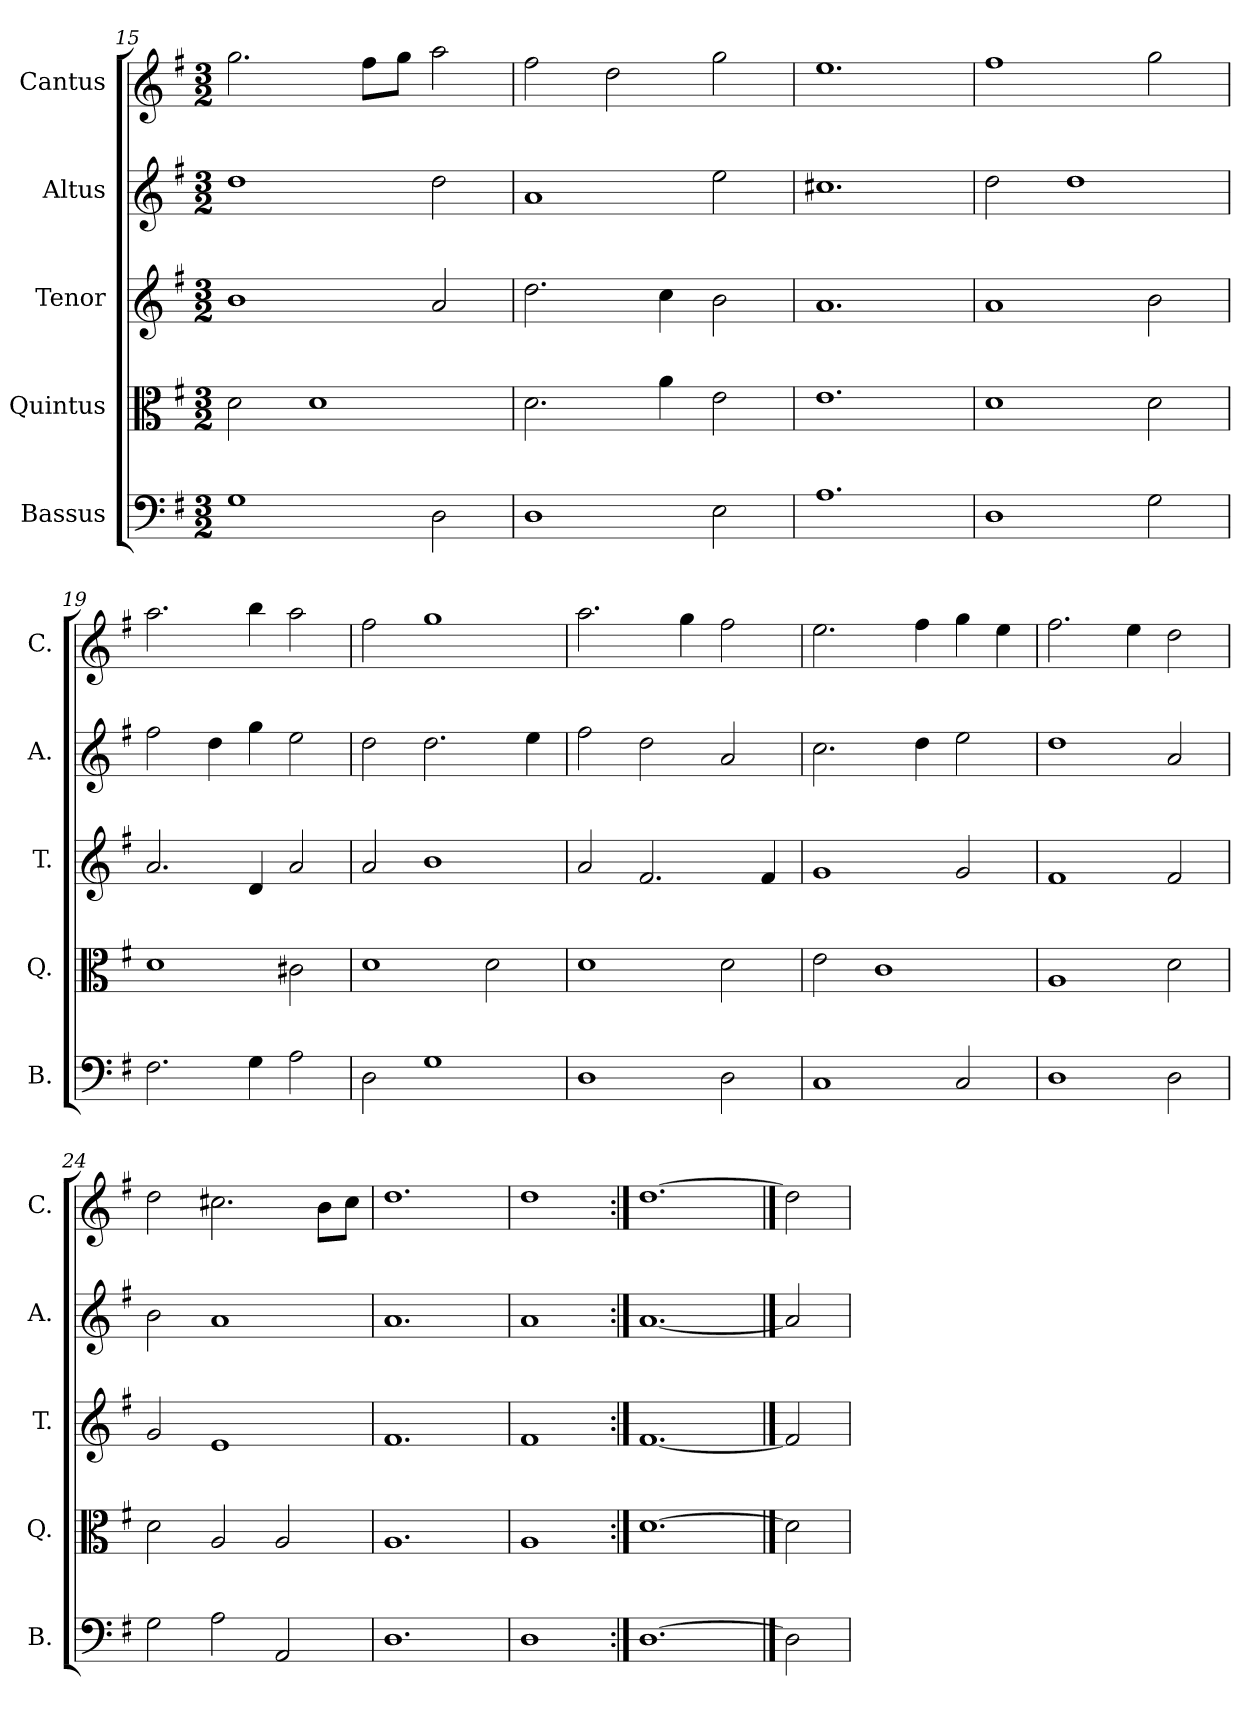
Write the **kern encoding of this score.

**kern	**kern	**kern	**kern	**kern
*part5	*part4	*part3	*part2	*part1
*staff5	*staff4	*staff3	*staff2	*staff1
*I"Bassus	*I"Quintus	*I"Tenor	*I"Altus	*I"Cantus
*I'B.	*I'Q.	*I'T.	*I'A.	*I'C.
*clefF4	*clefC3	*clefG2	*clefG2	*clefG2
*k[f#]	*k[f#]	*k[f#]	*k[f#]	*k[f#]
*G:	*G:	*G:	*G:	*G:
*M3/2	*M3/2	*M3/2	*M3/2	*M3/2
=15	=15	=15	=15	=15
1G	2d\	1b	1dd	2.gg\
.	1d	.	.	.
.	.	.	.	8ff#\L
.	.	.	.	8gg\J
2D\	.	2a/	2dd\	2aa\
=16	=16	=16	=16	=16
1D	2.d\	2.dd\	1a	2ff#\
.	.	.	.	2dd\
.	4a\	4cc\	.	.
2E\	2e\	2b\	2ee\	2gg\
=17	=17	=17	=17	=17
1.A	1.e	1.a	1.cc#X	1.ee
=18	=18	=18	=18	=18
1D	1d	1a	2dd\	1ff#
.	.	.	1dd	.
2G\	2d\	2b\	.	2gg\
=19	=19	=19	=19	=19
2.F#\	1d	2.a/	2ff#\	2.aa\
.	.	.	4dd\	.
4G\	.	4d/	4gg\	4bb\
2A\	2c#X\	2a/	2ee\	2aa\
=20	=20	=20	=20	=20
2D\	1d	2a/	2dd\	2ff#\
1G	.	1b	2.dd\	1gg
.	2d\	.	.	.
.	.	.	4ee\	.
=21	=21	=21	=21	=21
1D	1d	2a/	2ff#\	2.aa\
.	.	2.f#/	2dd\	.
.	.	.	.	4gg\
2D\	2d\	.	2a/	2ff#\
.	.	4f#/	.	.
=22	=22	=22	=22	=22
1C	2e\	1g	2.cc\	2.ee\
.	1c	.	.	.
.	.	.	4dd\	4ff#\
2C/	.	2g/	2ee\	4gg\
.	.	.	.	4ee\
=23	=23	=23	=23	=23
1D	1A	1f#	1dd	2.ff#\
.	.	.	.	4ee\
2D\	2d\	2f#/	2a/	2dd\
=24	=24	=24	=24	=24
2G\	2d\	2g/	2b\	2dd\
2A\	2A/	1e	1a	2.cc#X\
2AA/	2A/	.	.	.
.	.	.	.	8b\L
.	.	.	.	8cc#\J
=25	=25	=25	=25	=25
1.D	1.A	1.f#	1.a	1.dd
=26	=26	=26	=26	=26
1D	1A	1f#	1a	1dd
=27:|!	=27:|!	=27:|!	=27:|!	=27:|!
[1.D	[1.d	[1.f#	[1.a	[1.dd
==28	==28	==28	==28	==28
2D]	2d]	2f#]	2a]	2dd]
=	=	=	=	=
*-	*-	*-	*-	*-
